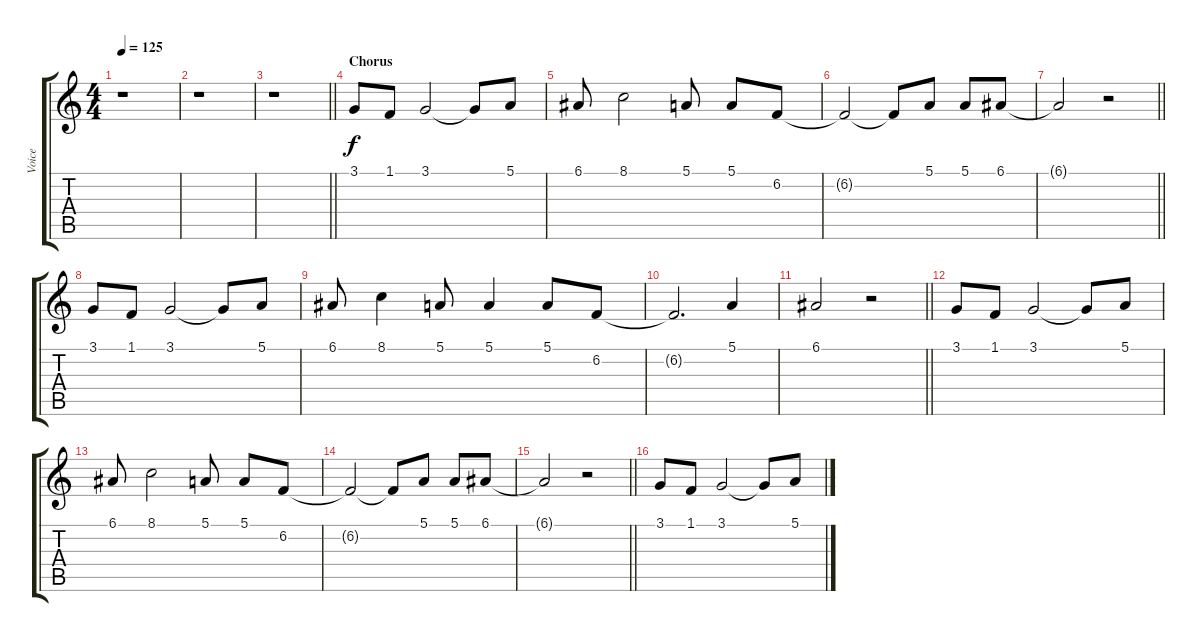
\track ("Voice" "Voice") {instrument lead6voice}
\staff {score tabs}
\tuning (E4 B3 G3 D3 A2 E2) {hide}
\ts (4 4)
\tempo 125
\clef g2
\ks c
r.1{dy f} |
r.1 |
\barLineRight lightlight
r.1 |
\section ("" "Chorus ")
3.1.8 1.1.8 3.1.2 3.1{t}.8 5.1.8 |
6.1.8 8.1.2 5.1.8 5.1.8 6.2.8 |
6.2{t}.2 6.2{t}.8 5.1.8 5.1.8 6.1.8 |
\barLineRight lightlight
6.1{t}.2 r.2 |
3.1.8 1.1.8 3.1.2 3.1{t}.8 5.1.8 |
6.1.8 8.1.4 5.1.8 5.1.4 5.1.8 6.2.8 |
6.2{t}.2{d} 5.1.4 |
\barLineRight lightlight
6.1.2 r.2 |
3.1.8 1.1.8 3.1.2 3.1{t}.8 5.1.8 |
6.1.8 8.1.2 5.1.8 5.1.8 6.2.8 |
6.2{t}.2 6.2{t}.8 5.1.8 5.1.8 6.1.8 |
\barLineRight lightlight
6.1{t}.2 r.2 |
3.1.8 1.1.8 3.1.2 3.1{t}.8 5.1.8
